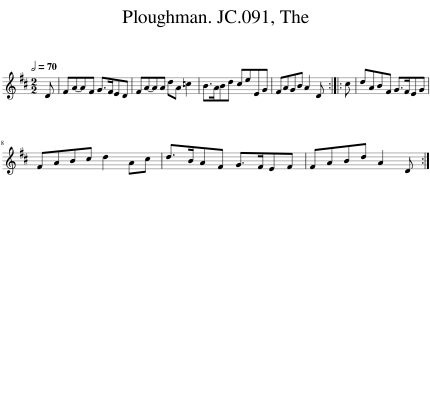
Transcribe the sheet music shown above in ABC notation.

X:1
L:1/8
Q:1/2=70
M:2/2
I:linebreak $
K:D
V:1 treble
V:1
 D | FA-AF G>FED | FA-AA dA =c2 | B>ABd ceEG | FAGB A2 D :: %5
 c | dABF G>FEG |$ FABc d2 Ac | d>BAF G>FEF | FABd A2 D :| %10
